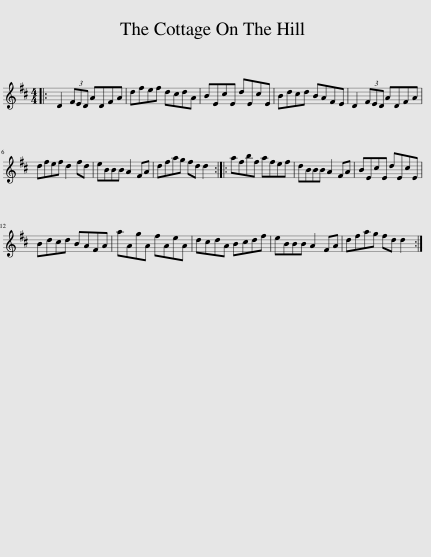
X:1
L:1/8
M:4/4
I:linebreak $
K:D
V:1 treble
V:1
|: D2 (3FED ADFA | dfef dcdA | BEcE dEcE | Bdcd BAFE | D2 (3FED ADFA |$ %5
 dfef d2 fd | eBBB A2 FA | dfag fd d2 :: afbf afef | dBBB A2 FA | %10
 BEcE dEcE |$ Bdcd BAFA | aAgA fAeA | dcdA Bcdf | eBBB A2 FA | %15
 dfag fd d2 :| %16
